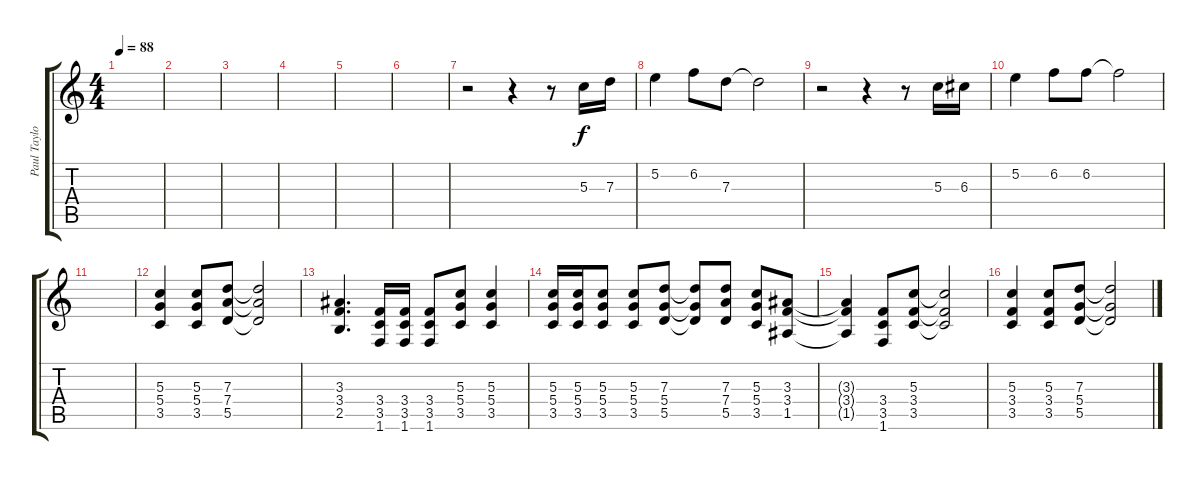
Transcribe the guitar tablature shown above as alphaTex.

\track ("Paul Taylor" "Paul Taylo") {instrument overdrivenguitar}
\staff {score tabs}
\tuning (E4 B3 G3 D3 A2 E2) {hide}
\ts (4 4)
\tempo 88
\clef g2
\ks c
|
|
|
|
|
|
r.2 r.4 r.8 5.3.16 7.3.16 |
5.2.4 6.2.8 7.3.8 7.3{t}.2 |
r.2 r.4 r.8 5.3.16 6.3.16 |
5.2.4 6.2.8 6.2.8 6.2{t}.2 |
|
(5.3 5.4 3.5).4 (5.3 5.4 3.5).8 (7.3 7.4 5.5).8 (7.3{t} 7.4{t} 5.5{t}).2 |
(3.3 3.4 2.5).4{d} (3.4 3.5 1.6).16 (3.4 3.5 1.6).16 (3.4 3.5 1.6).8 (5.3 5.4 3.5).8 (5.3 5.4 3.5).4 |
(5.3 5.4 3.5).16 (5.3 5.4 3.5).16 (5.3 5.4 3.5).8 (5.3 5.4 3.5).8 (7.3 5.4 5.5).8 (7.3{t} 5.4{t} 5.5{t}).8 (7.3 7.4 5.5).8 (5.3 5.4 3.5).8 (3.3 3.4 1.5).8 |
(3.3{t} 3.4{t} 1.5{t}).4 (3.4 3.5 1.6).8 (5.3 3.4 3.5).8 (5.3{t} 3.4{t} 3.5{t}).2 |
(5.3 3.4 3.5).4 (5.3 3.4 3.5).8 (7.3 5.4 5.5).8 (7.3{t} 5.4{t} 5.5{t}).2
